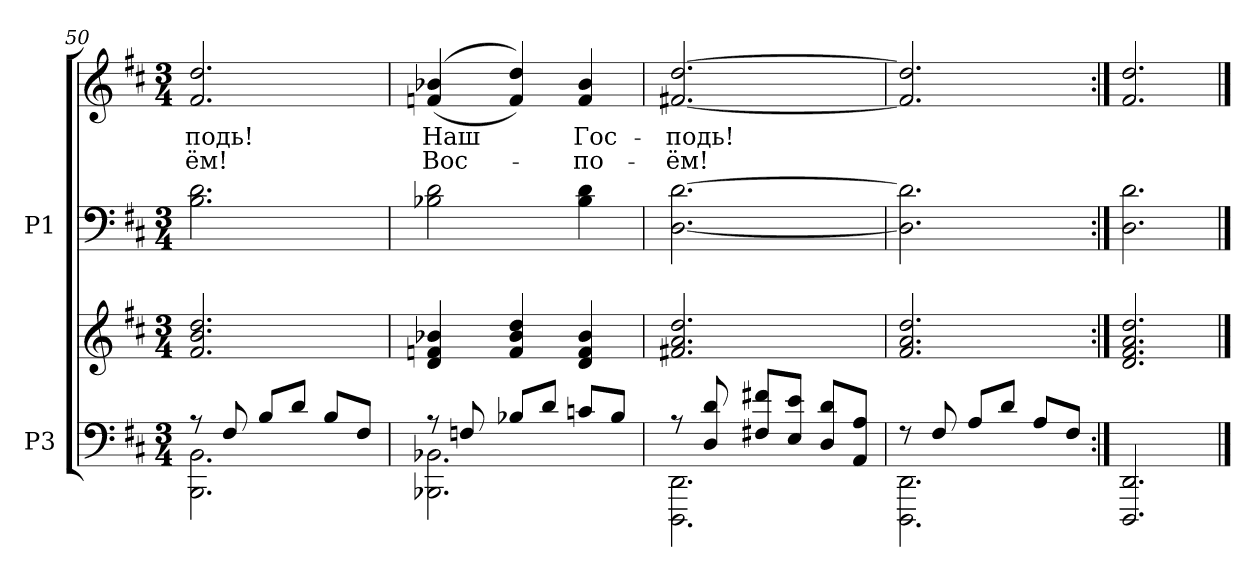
**kern	**kern	**kern	**kern	**text	**text
*part2	*part2	*part1	*part1	*part1	*part1
*staff4	*staff3	*staff2	*staff1	*staff1	*staff1
*I"P3	*	*I"P1	*	*	*
*clefF4	*clefG2	*clefF4	*clefG2	*	*
*k[f#c#]	*k[f#c#]	*k[f#c#]	*k[f#c#]	*	*
*D:	*D:	*D:	*D:	*	*
*M3/4	*M3/4	*M3/4	*M3/4	*	*
=50	=50	=50	=50	=50	=50
*^	*	*	*	*	*
!	!	!	!	!	!LO:LY:b:color=#000000	!LO:LY:b:color=#000000
8r	2.BBBi\ 2.BBi	2.f#i/ 2.bi 2.ddi	2.Bi\ 2.di	2.f#i/ 2.ddi	-подь!	-ём!
8F#i/	.	.	.	.	.	.
8Bi/L	.	.	.	.	.	.
8di/J	.	.	.	.	.	.
8Bi/L	.	.	.	.	.	.
8F#i/J	.	.	.	.	.	.
=51	=51	=51	=51	=51	=51	=51
!	!	!	!	!	!LO:LY:b:color=#000000	!LO:LY:b:color=#000000
8r	2.BBB-Xi\ 2.BB-Xi	4di/ 4fni 4b-Xi	2B-Xi\ 2di	((4fni/ 4b-Xi	Наш	Вос-
8Fni/	.	.	.	.	.	.
8B-Xi/L	.	4fi/ 4b-i 4ddi	.	4fi/ 4ddi))	.	.
8di/J	.	.	.	.	.	.
!	!	!	!	!	!LO:LY:b:color=#000000	!LO:LY:b:color=#000000
8cni/L	.	4di/ 4fi 4b-i	4B-i\ 4di	4fi/ 4b-i	Гос-	-по-
8B-i/J	.	.	.	.	.	.
=52	=52	=52	=52	=52	=52	=52
!	!	!	!	!	!LO:LY:b:color=#000000	!LO:LY:b:color=#000000
8r	2.DDDi\ 2.DDi	2.f#Xi/ 2.ai 2.ddi	[<2.Di\ [>2.di	[<2.f#Xi/ [>2.ddi	-подь!	-ём!
8Di/ 8di	.	.	.	.	.	.
8F#Xi/ 8f#XiL	.	.	.	.	.	.
8Ei/ 8eiJ	.	.	.	.	.	.
8Di/ 8diL	.	.	.	.	.	.
8AAi/ 8AiJ	.	.	.	.	.	.
=53	=53	=53	=53	=53	=53	=53
8r	2.DDDi\ 2.DDi	2.f#i/ 2.ai 2.ddi	2.Di\] 2.di]	2.f#i/] 2.ddi]	.	.
8F#i/	.	.	.	.	.	.
8Ai/L	.	.	.	.	.	.
8di/J	.	.	.	.	.	.
8Ai/L	.	.	.	.	.	.
8F#i/J	.	.	.	.	.	.
*v	*v	*	*	*	*	*
=54:|!	=54:|!	=54:|!	=54:|!	=54:|!	=54:|!
2.DDDi/ 2.DDi	2.di/ 2.f#i 2.ai 2.ddi	2.Di\ 2.di	2.f#i/ 2.ddi	.	.
==	==	==	==	==	==
*-	*-	*-	*-	*-	*-
